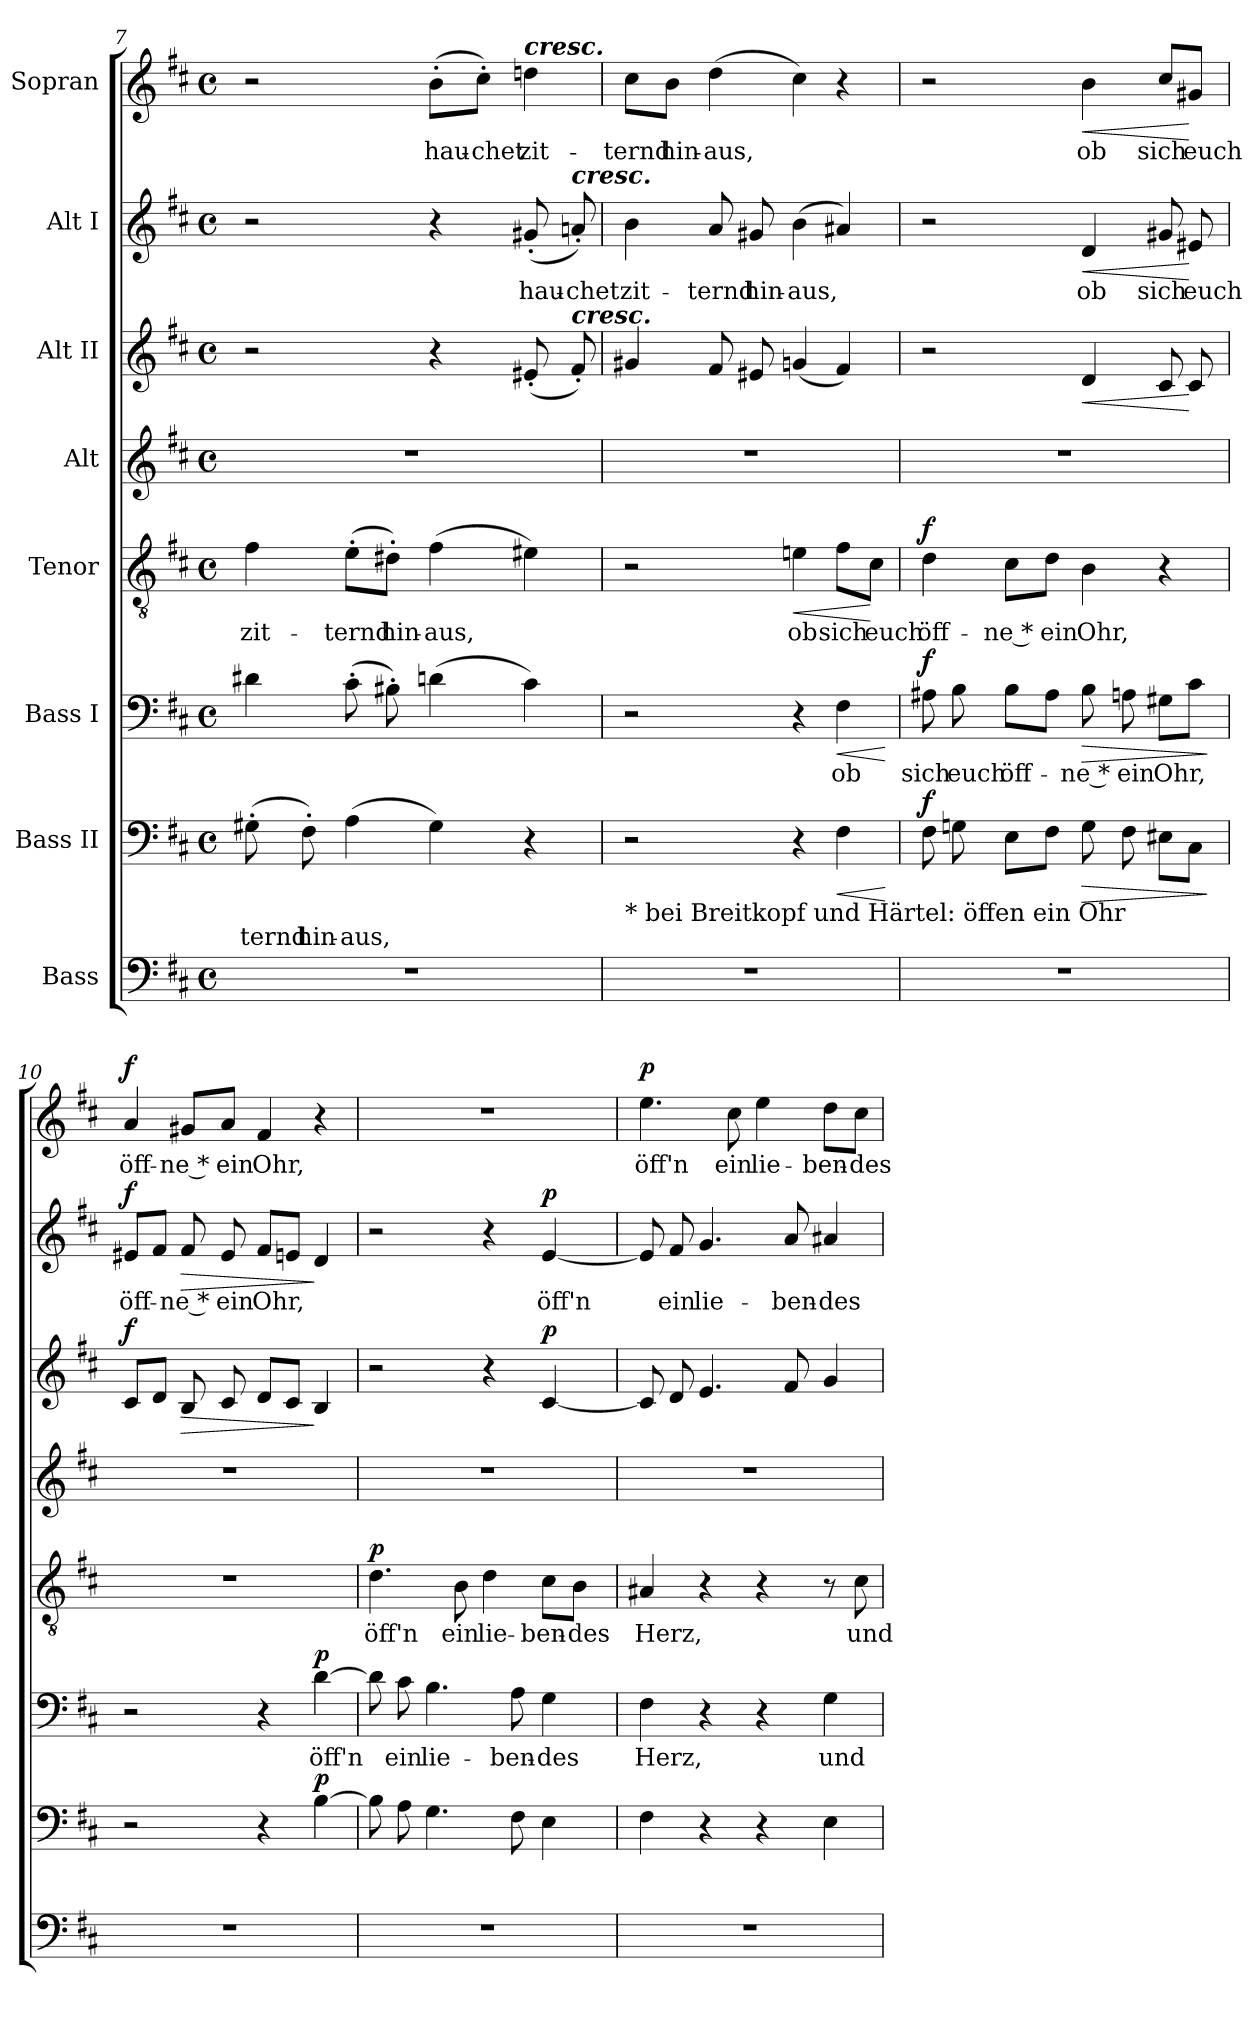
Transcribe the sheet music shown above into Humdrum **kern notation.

**kern	**kern	**text	**dynam	**kern	**text	**dynam	**kern	**text	**dynam	**kern	**kern	**dynam	**kern	**text	**dynam	**kern	**text	**dynam
*part8	*part7	*part7	*part7	*part6	*part6	*part6	*part5	*part5	*part5	*part4	*part3	*part3	*part2	*part2	*part2	*part1	*part1	*part1
*staff8	*staff7	*staff7	*staff7	*staff6	*staff6	*staff6	*staff5	*staff5	*staff5	*staff4	*staff3	*staff3	*staff2	*staff2	*staff2	*staff1	*staff1	*staff1
*I"Bass	*I"Bass II	*	*	*I"Bass I	*	*	*I"Tenor	*	*	*I"Alt	*I"Alt II	*	*I"Alt I	*	*	*I"Sopran	*	*
*clefF4	*clefF4	*	*	*clefF4	*	*	*clefGv2	*	*	*clefG2	*clefG2	*	*clefG2	*	*	*clefG2	*	*
*k[f#c#]	*k[f#c#]	*	*	*k[f#c#]	*	*	*k[f#c#]	*	*	*k[f#c#]	*k[f#c#]	*	*k[f#c#]	*	*	*k[f#c#]	*	*
*M4/4	*M4/4	*	*	*M4/4	*	*	*M4/4	*	*	*M4/4	*M4/4	*	*M4/4	*	*	*M4/4	*	*
*met(c)	*met(c)	*	*	*met(c)	*	*	*met(c)	*	*	*met(c)	*met(c)	*	*met(c)	*	*	*met(c)	*	*
=7	=7	=7	=7	=7	=7	=7	=7	=7	=7	=7	=7	=7	=7	=7	=7	=7	=7	=7
1r	(8G#X'\	-ternd	.	4d#X\	.	.	4f#\	zit-	.	1r	2r	.	2r	.	.	2r	.	.
.	8F#'\)	hin-	.	.	.	.	.	.	.	.	.	.	.	.	.	.	.	.
.	(4A\	-aus,	.	(8c#'\	.	.	(8e'\L	-ternd	.	.	.	.	.	.	.	.	.	.
.	.	.	.	8B#X'\)	.	.	8d#X'\J)	hin-	.	.	.	.	.	.	.	.	.	.
.	4G#\)	.	.	(4dn\	.	.	(4f#\	-aus,	.	.	4r	.	4r	.	.	(8b'\L	hau-	.
.	.	.	.	.	.	.	.	.	.	.	.	.	.	.	.	8cc#'\J)	-chet	.
!	!	!	!	!	!	!	!	!	!	!	!	!	!	!	!	!LO:TX:a:Bi:t=cresc.	!	!
.	4r	.	.	4c#\)	.	.	4e#X\)	.	.	.	(8e#X'/	.	(8g#X'/	hau-	.	4ddn\	zit-	.
!	!	!	!	!	!	!	!	!	!	!	!	!	!LO:TX:a:Bi:t=cresc.	!	!	!	!	!
!	!	!	!	!	!	!	!	!	!	!	!LO:TX:a:Bi:t=cresc.	!	!	!	!	!	!	!
.	.	.	.	.	.	.	.	.	.	.	8f#'/)	.	8an'/)	-chet	.	.	.	.
!!LO:PB:g=z
=8	=8	=8	=8	=8	=8	=8	=8	=8	=8	=8	=8	=8	=8	=8	=8	=8	=8	=8
!	!LO:TX:b:t=* bei Breitkopf und Härtel&colon; öffen ein Ohr	!	!	!	!	!	!	!	!	!	!	!	!	!	!	!	!	!
1r	2r	.	.	2r	.	.	2r	.	.	1r	4g#X/	.	4b\	zit-	.	8cc#\L	-ternd	.
.	.	.	.	.	.	.	.	.	.	.	.	.	.	.	.	8b\J	hin-	.
.	.	.	.	.	.	.	.	.	.	.	8f#/	.	8a/	-ternd	.	(4dd\	-aus,	.
.	.	.	.	.	.	.	.	.	.	.	8e#X/	.	8g#X/	hin-	.	.	.	.
!	!	!	!	!	!	!	!	!	!LO:HP:b	!	!	!	!	!	!	!	!	!
.	4r	.	.	4r	.	.	4en\	ob	<	.	(4gn/	.	(4b\	-aus,	.	4cc#\)	.	.
!	!	!	!LO:HP:b	!	!	!LO:HP:b	!	!	!	!	!	!	!	!	!	!	!	!
.	4F#\	.	<	4F#\	ob	<	8f#\L	sich	.	.	4f#/)	.	4a#X/)	.	.	4r	.	.
.	.	.	.	.	.	.	8c#\J	euch	[	.	.	.	.	.	.	.	.	.
.	.	.	[	.	.	[	.	.	.	.	.	.	.	.	.	.	.	.
=9	=9	=9	=9	=9	=9	=9	=9	=9	=9	=9	=9	=9	=9	=9	=9	=9	=9	=9
!	!	!	!LO:DY:a	!	!	!LO:DY:a	!	!	!LO:DY:a	!	!	!	!	!	!	!	!	!
1r	8F#\	.	f	8A#X\	sich	f	4d\	öff-	f	1r	2r	.	2r	.	.	2r	.	.
.	8Gn\	.	.	8B\	euch	.	.	.	.	.	.	.	.	.	.	.	.	.
.	8E\L	.	.	8B\L	öff-	.	8c#\L	-ne *	.	.	.	.	.	.	.	.	.	.
.	8F#\J	.	.	8A#\J	.	.	8d\J	ein	.	.	.	.	.	.	.	.	.	.
!	!	!	!LO:HP:b	!	!	!LO:HP:b	!	!	!	!	!	!LO:HP:b	!	!	!LO:HP:b	!	!	!LO:HP:b
.	8G\	.	>	8B\	-ne *	>	4B\	Ohr,	.	.	4d/	<	4d/	ob	<	4b\	ob	<
.	8F#\	.	.	8An\	ein	.	.	.	.	.	.	.	.	.	.	.	.	.
.	8E#X\L	.	.	8G#X\L	Ohr,	.	4r	.	.	.	8c#/	.	8g#X/	sich	.	8cc#/L	sich	.
.	8C#\J	.	.	8c#\J	.	.	.	.	.	.	8c#/	[	8e#X/	euch	[	8g#X/J	euch	[
.	.	.	]	.	.	]	.	.	.	.	.	.	.	.	.	.	.	.
=10	=10	=10	=10	=10	=10	=10	=10	=10	=10	=10	=10	=10	=10	=10	=10	=10	=10	=10
!	!	!	!	!	!	!	!	!	!	!	!	!LO:DY:a	!	!	!LO:DY:a	!	!	!LO:DY:a
1r	2r	.	.	2r	.	.	1r	.	.	1r	8c#/L	f	8e#X/L	öff-	f	4a/	öff-	f
.	.	.	.	.	.	.	.	.	.	.	8d/J	.	8f#/J	.	.	.	.	.
!	!	!	!	!	!	!	!	!	!	!	!	!LO:HP:b	!	!	!LO:HP:b	!	!	!
.	.	.	.	.	.	.	.	.	.	.	8B/	>	8f#/	-ne *	>	8g#X/L	-ne *	.
.	.	.	.	.	.	.	.	.	.	.	8c#/	.	8e#/	ein	.	8a/J	ein	.
.	4r	.	.	4r	.	.	.	.	.	.	8d/L	.	8f#/L	Ohr,	.	4f#/	Ohr,	.
.	.	.	.	.	.	.	.	.	.	.	8c#/J	.	8en/J	.	.	.	.	.
!	!	!	!LO:DY:a	!	!	!LO:DY:a	!	!	!	!	!	!	!	!	!	!	!	!
.	[4B\	.	p	[4d\	öff'n	p	.	.	.	.	4B/	]	4d/	.	]	4r	.	.
!!LO:LB:g=z
=11	=11	=11	=11	=11	=11	=11	=11	=11	=11	=11	=11	=11	=11	=11	=11	=11	=11	=11
!	!	!	!	!	!	!	!	!	!LO:DY:a	!	!	!	!	!	!	!	!	!
1r	8B\]	.	.	8d\]	.	.	4.d\	öff'n	p	1r	2r	.	2r	.	.	1r	.	.
.	8A\	.	.	8c#\	ein	.	.	.	.	.	.	.	.	.	.	.	.	.
.	4.G\	.	.	4.B\	lie-	.	.	.	.	.	.	.	.	.	.	.	.	.
.	.	.	.	.	.	.	8B\	ein	.	.	.	.	.	.	.	.	.	.
.	.	.	.	.	.	.	4d\	lie-	.	.	4r	.	4r	.	.	.	.	.
.	8F#\	.	.	8A\	-ben-	.	.	.	.	.	.	.	.	.	.	.	.	.
!	!	!	!	!	!	!	!	!	!	!	!	!LO:DY:a	!	!	!LO:DY:a	!	!	!
.	4E\	.	.	4G\	-des	.	8c#\L	-ben-	.	.	[4c#/	p	[4e/	öff'n	p	.	.	.
.	.	.	.	.	.	.	8B\J	-des	.	.	.	.	.	.	.	.	.	.
=12	=12	=12	=12	=12	=12	=12	=12	=12	=12	=12	=12	=12	=12	=12	=12	=12	=12	=12
!	!	!	!	!	!	!	!	!	!	!	!	!	!	!	!	!	!	!LO:DY:a
1r	4F#\	.	.	4F#\	Herz,	.	4A#X/	Herz,	.	1r	8c#/]	.	8e/]	.	.	4.ee\	öff'n	p
.	.	.	.	.	.	.	.	.	.	.	8d/	.	8f#/	ein	.	.	.	.
.	4r	.	.	4r	.	.	4r	.	.	.	4.e/	.	4.g/	lie-	.	.	.	.
.	.	.	.	.	.	.	.	.	.	.	.	.	.	.	.	8cc#\	ein	.
.	4r	.	.	4r	.	.	4r	.	.	.	.	.	.	.	.	4ee\	lie-	.
.	.	.	.	.	.	.	.	.	.	.	8f#/	.	8a/	-ben-	.	.	.	.
.	4E\	.	.	4G\	und	.	8r	.	.	.	4g/	.	4a#X/	-des	.	8dd\L	-ben-	.
.	.	.	.	.	.	.	8c#\	und	.	.	.	.	.	.	.	8cc#\J	-des	.
=	=	=	=	=	=	=	=	=	=	=	=	=	=	=	=	=	=	=
*-	*-	*-	*-	*-	*-	*-	*-	*-	*-	*-	*-	*-	*-	*-	*-	*-	*-	*-
